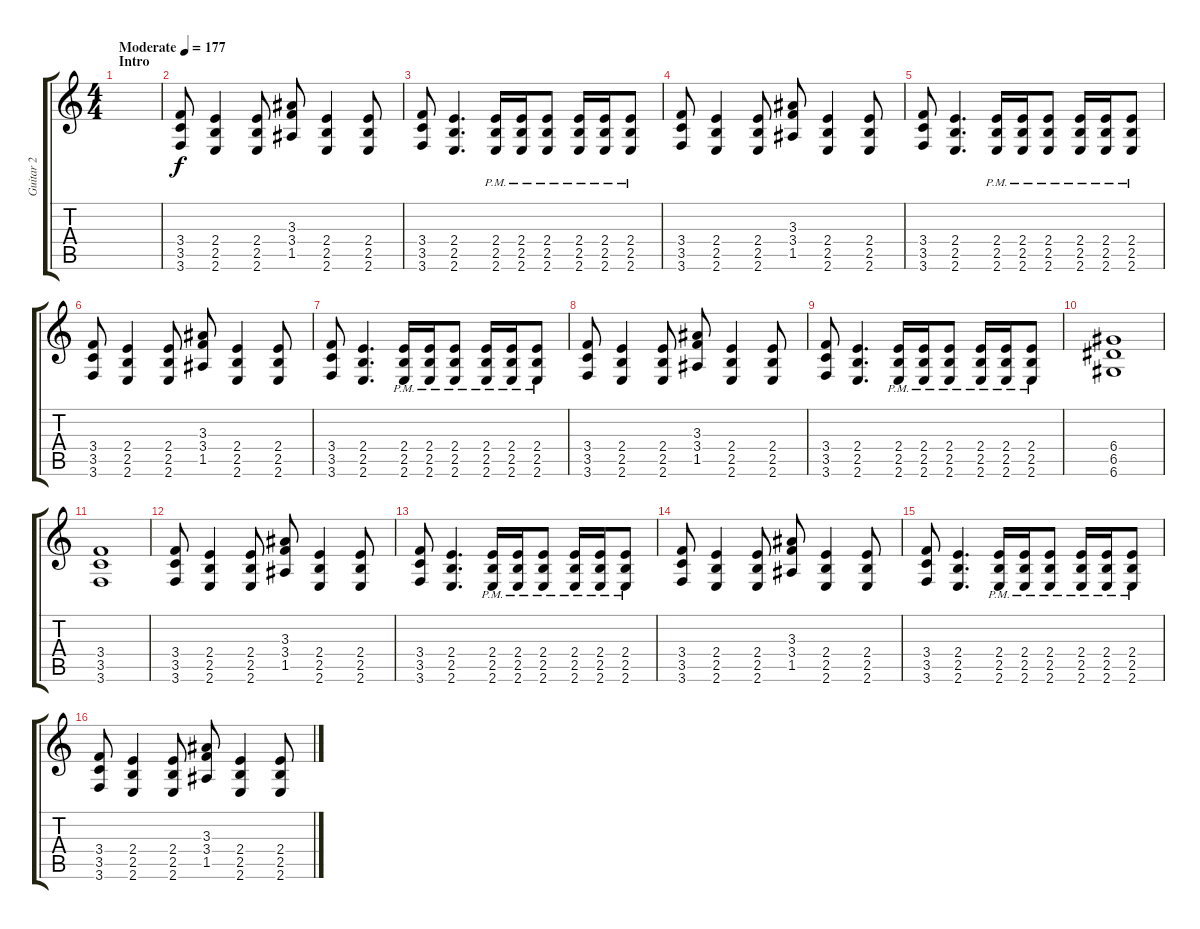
\track ("Guitar 2" "Guitar 2") {instrument distortionguitar}
\staff {score tabs}
\tuning (E4 B3 G3 D3 A2 D2) {hide}
\ts (4 4)
\section ("" "Intro")
\tempo (177 "Moderate")
\clef g2
\ks c
|
(3.4 3.5 3.6).8 (2.4 2.5 2.6).4 (2.4 2.5 2.6).8 (3.3 3.4 1.5).8 (2.4 2.5 2.6).4 (2.4 2.5 2.6).8 |
(3.4 3.5 3.6).8 (2.4 2.5 2.6).4{d} (2.4{pm} 2.5{pm} 2.6{pm}).16 (2.4{pm} 2.5{pm} 2.6{pm}).16 (2.4{pm} 2.5{pm} 2.6{pm}).8 (2.4{pm} 2.5{pm} 2.6{pm}).16 (2.4{pm} 2.5{pm} 2.6{pm}).16 (2.4{pm} 2.5{pm} 2.6{pm}).8 |
(3.4 3.5 3.6).8 (2.4 2.5 2.6).4 (2.4 2.5 2.6).8 (3.3 3.4 1.5).8 (2.4 2.5 2.6).4 (2.4 2.5 2.6).8 |
(3.4 3.5 3.6).8 (2.4 2.5 2.6).4{d} (2.4{pm} 2.5{pm} 2.6{pm}).16 (2.4{pm} 2.5{pm} 2.6{pm}).16 (2.4{pm} 2.5{pm} 2.6{pm}).8 (2.4{pm} 2.5{pm} 2.6{pm}).16 (2.4{pm} 2.5{pm} 2.6{pm}).16 (2.4{pm} 2.5{pm} 2.6{pm}).8 |
(3.4 3.5 3.6).8 (2.4 2.5 2.6).4 (2.4 2.5 2.6).8 (3.3 3.4 1.5).8 (2.4 2.5 2.6).4 (2.4 2.5 2.6).8 |
(3.4 3.5 3.6).8 (2.4 2.5 2.6).4{d} (2.4{pm} 2.5{pm} 2.6{pm}).16 (2.4{pm} 2.5{pm} 2.6{pm}).16 (2.4{pm} 2.5{pm} 2.6{pm}).8 (2.4{pm} 2.5{pm} 2.6{pm}).16 (2.4{pm} 2.5{pm} 2.6{pm}).16 (2.4{pm} 2.5{pm} 2.6{pm}).8 |
(3.4 3.5 3.6).8 (2.4 2.5 2.6).4 (2.4 2.5 2.6).8 (3.3 3.4 1.5).8 (2.4 2.5 2.6).4 (2.4 2.5 2.6).8 |
(3.4 3.5 3.6).8 (2.4 2.5 2.6).4{d} (2.4{pm} 2.5{pm} 2.6{pm}).16 (2.4{pm} 2.5{pm} 2.6{pm}).16 (2.4{pm} 2.5{pm} 2.6{pm}).8 (2.4{pm} 2.5{pm} 2.6{pm}).16 (2.4{pm} 2.5{pm} 2.6{pm}).16 (2.4{pm} 2.5{pm} 2.6{pm}).8 |
(6.4 6.5 6.6).1 |
(3.4 3.5 3.6).1 |
(3.4 3.5 3.6).8 (2.4 2.5 2.6).4 (2.4 2.5 2.6).8 (3.3 3.4 1.5).8 (2.4 2.5 2.6).4 (2.4 2.5 2.6).8 |
(3.4 3.5 3.6).8 (2.4 2.5 2.6).4{d} (2.4{pm} 2.5{pm} 2.6{pm}).16 (2.4{pm} 2.5{pm} 2.6{pm}).16 (2.4{pm} 2.5{pm} 2.6{pm}).8 (2.4{pm} 2.5{pm} 2.6{pm}).16 (2.4{pm} 2.5{pm} 2.6{pm}).16 (2.4{pm} 2.5{pm} 2.6{pm}).8 |
(3.4 3.5 3.6).8 (2.4 2.5 2.6).4 (2.4 2.5 2.6).8 (3.3 3.4 1.5).8 (2.4 2.5 2.6).4 (2.4 2.5 2.6).8 |
(3.4 3.5 3.6).8 (2.4 2.5 2.6).4{d} (2.4{pm} 2.5{pm} 2.6{pm}).16 (2.4{pm} 2.5{pm} 2.6{pm}).16 (2.4{pm} 2.5{pm} 2.6{pm}).8 (2.4{pm} 2.5{pm} 2.6{pm}).16 (2.4{pm} 2.5{pm} 2.6{pm}).16 (2.4{pm} 2.5{pm} 2.6{pm}).8 |
(3.4 3.5 3.6).8 (2.4 2.5 2.6).4 (2.4 2.5 2.6).8 (3.3 3.4 1.5).8 (2.4 2.5 2.6).4 (2.4 2.5 2.6).8
